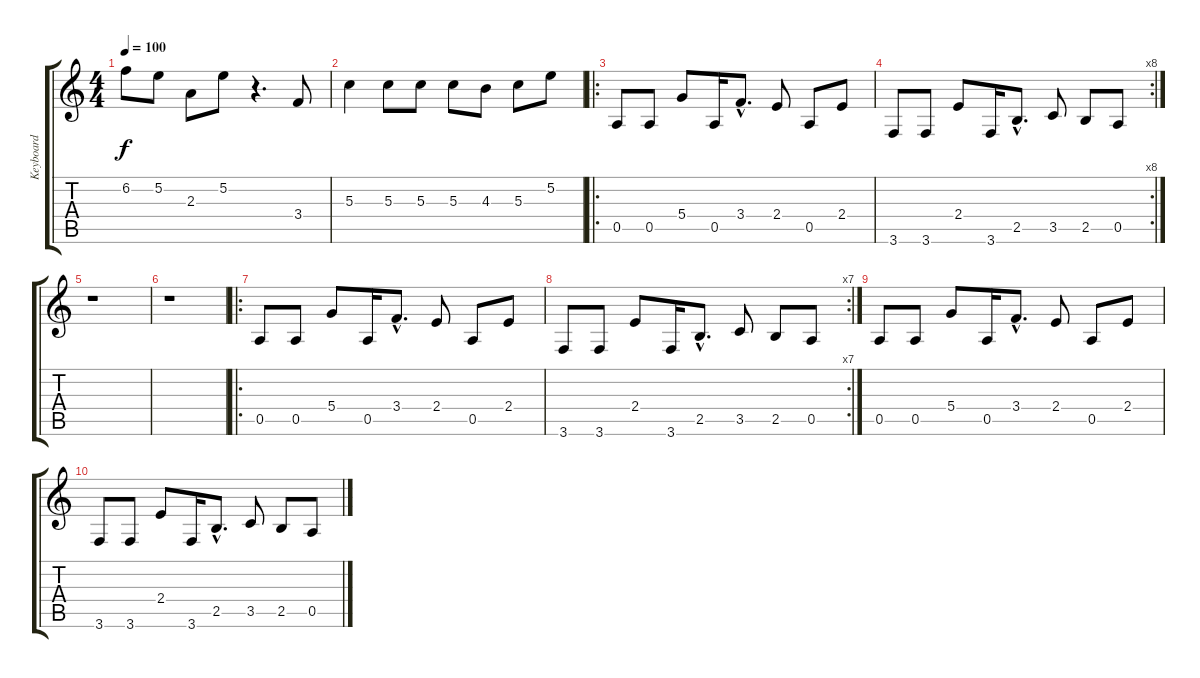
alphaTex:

\track ("Keyboard" "Keyboard") {instrument acousticguitarnylon}
\staff {score tabs}
\tuning (E4 B3 G3 D3 A2 D2) {hide}
\ts (4 4)
\tempo 100
\clef g2
\ks c
6.2.8{dy f} 5.2.8 2.3.8 5.2.8 r.4{d} 3.4.8 |
5.3.4 5.3.8 5.3.8 5.3.8 4.3.8 5.3.8 5.2.8 |
\ro
0.5.8 0.5.8 5.4.8 0.5.16 3.4{hac}.8{d} 2.4.8 0.5.8 2.4.8 |
\rc 8
3.6.8 3.6.8 2.4.8 3.6.16 2.5{hac}.8{d} 3.5.8 2.5.8 0.5.8 |
r.1 |
r.1 |
\ro
0.5.8{volume 7} 0.5.8 5.4.8 0.5.16 3.4{hac}.8{d} 2.4.8 0.5.8 2.4.8 |
\rc 7
3.6.8 3.6.8 2.4.8 3.6.16 2.5{hac}.8{d} 3.5.8 2.5.8 0.5.8 |
0.5.8{volume 2} 0.5.8 5.4.8 0.5.16 3.4{hac}.8{d} 2.4.8 0.5.8 2.4.8 |
3.6.8 3.6.8 2.4.8 3.6.16 2.5{hac}.8{d} 3.5.8 2.5.8 0.5.8
